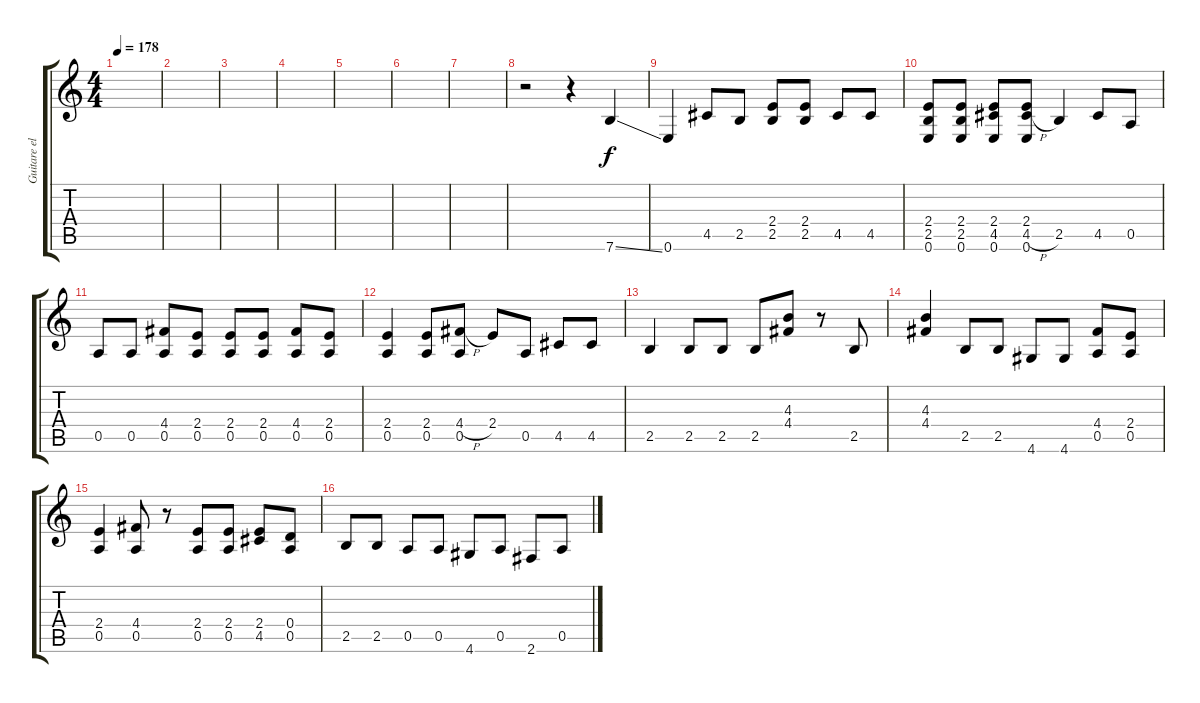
\track ("Guitare electrique" "Guitare el") {instrument acousticguitarsteel}
\staff {score tabs}
\tuning (E4 B3 G3 D3 A2 E2) {hide}
\ts (4 4)
\tempo 178
\clef g2
\ks c
|
|
|
|
|
|
|
r.2 r.4 7.6{ss}.4 |
0.6.4 4.5.8 2.5.8 (2.4 2.5).8 (2.4 2.5).8 4.5.8 4.5.8 |
(2.4 2.5 0.6).8 (2.4 2.5 0.6).8 (2.4 4.5 0.6).8 (2.4 4.5{h} 0.6).8 2.5.4 4.5.8 0.5.8 |
0.5.8 0.5.8 (4.4 0.5).8 (2.4 0.5).8 (2.4 0.5).8 (2.4 0.5).8 (4.4 0.5).8 (2.4 0.5).8 |
(2.4 0.5).4 (2.4 0.5).8 (4.4{h} 0.5).8 2.4.8 0.5.8 4.5.8 4.5.8 |
2.5.4 2.5.8 2.5.8 2.5.8 (4.3 4.4).8 r.8 2.5.8 |
(4.3 4.4).4 2.5.8 2.5.8 4.6.8 4.6.8 (4.4 0.5).8 (2.4 0.5).8 |
(2.4 0.5).4 (4.4 0.5).8 r.8 (2.4 0.5).8 (2.4 0.5).8 (2.4 4.5).8 (0.4 0.5).8 |
2.5.8 2.5.8 0.5.8 0.5.8 4.6.8 0.5.8 2.6.8 0.5.8
